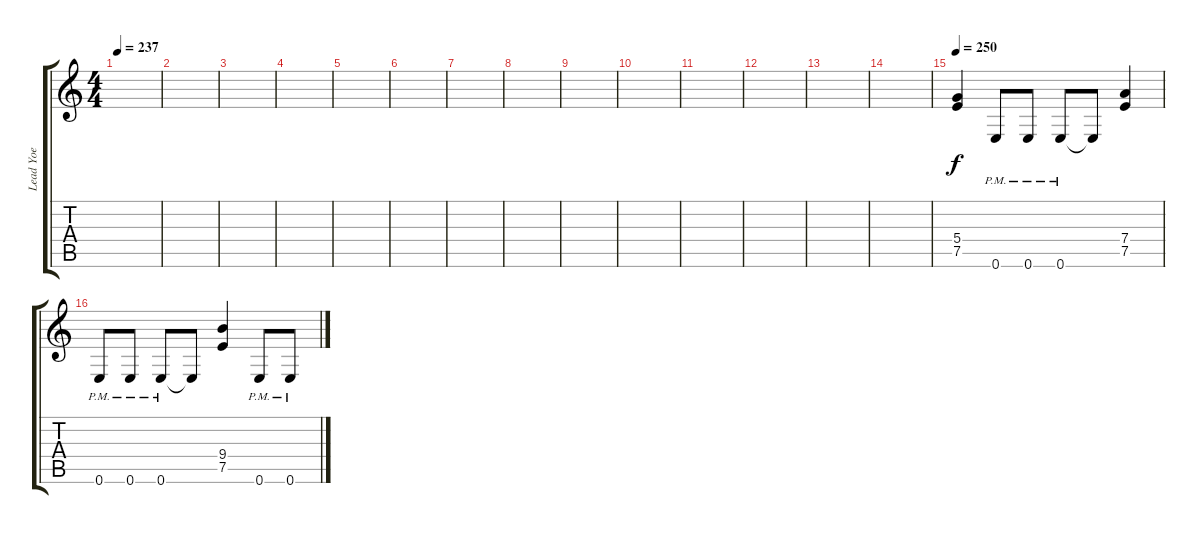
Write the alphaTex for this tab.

\track ("Lead Yoe" "Lead Yoe") {instrument overdrivenguitar}
\staff {score tabs}
\tuning (E4 B3 G3 D3 A2 E2) {hide}
\ts (4 4)
\tempo 237
\clef g2
\ks c
|
|
|
|
|
|
|
|
|
|
|
|
|
|
\tempo 250
(5.4 7.5).4 0.6{pm}.8 0.6{pm}.8 0.6{pm}.8 0.6{t}.8 (7.4 7.5).4 |
0.6{pm}.8 0.6{pm}.8 0.6{pm}.8 0.6{t}.8 (9.4 7.5).4 0.6{pm}.8 0.6{pm}.8
